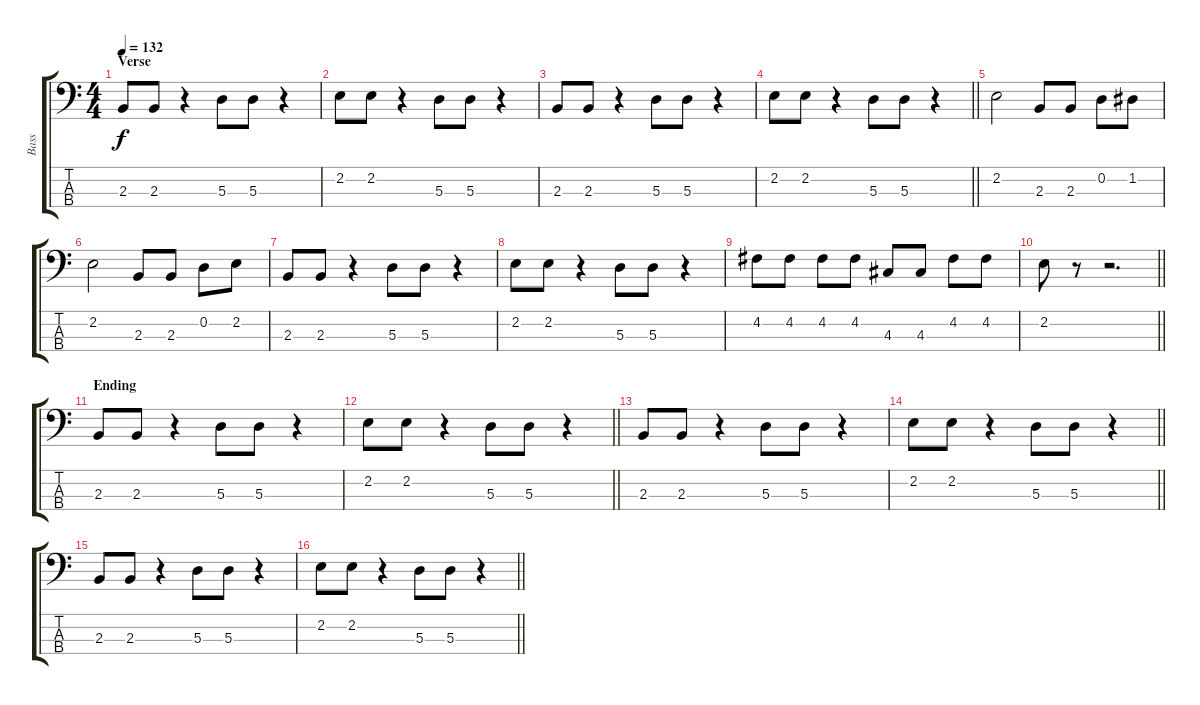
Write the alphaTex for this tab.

\track ("Bass" "Bass") {instrument electricbassfinger}
\staff {score tabs}
\tuning (G2 D2 A1 E1) {hide}
\ts (4 4)
\section ("" "Verse")
\tempo 132
\clef f4
\ks c
2.3.8{dy f} 2.3.8 r.4 5.3.8 5.3.8 r.4 |
2.2.8 2.2.8 r.4 5.3.8 5.3.8 r.4 |
2.3.8 2.3.8 r.4 5.3.8 5.3.8 r.4 |
\barLineRight lightlight
2.2.8 2.2.8 r.4 5.3.8 5.3.8 r.4 |
2.2.2 2.3.8 2.3.8 0.2.8 1.2.8 |
2.2.2 2.3.8 2.3.8 0.2.8 2.2.8 |
2.3.8 2.3.8 r.4 5.3.8 5.3.8 r.4 |
2.2.8 2.2.8 r.4 5.3.8 5.3.8 r.4 |
4.2.8 4.2.8 4.2.8 4.2.8 4.3.8 4.3.8 4.2.8 4.2.8 |
\barLineRight lightlight
2.2.8 r.8 r.2{d} |
\section ("" "Ending")
2.3.8 2.3.8 r.4 5.3.8 5.3.8 r.4 |
\barLineRight lightlight
2.2.8 2.2.8 r.4 5.3.8 5.3.8 r.4 |
2.3.8 2.3.8 r.4 5.3.8 5.3.8 r.4 |
\barLineRight lightlight
2.2.8 2.2.8 r.4 5.3.8 5.3.8 r.4 |
2.3.8 2.3.8 r.4 5.3.8 5.3.8 r.4 |
\barLineRight lightlight
2.2.8 2.2.8 r.4 5.3.8 5.3.8 r.4
